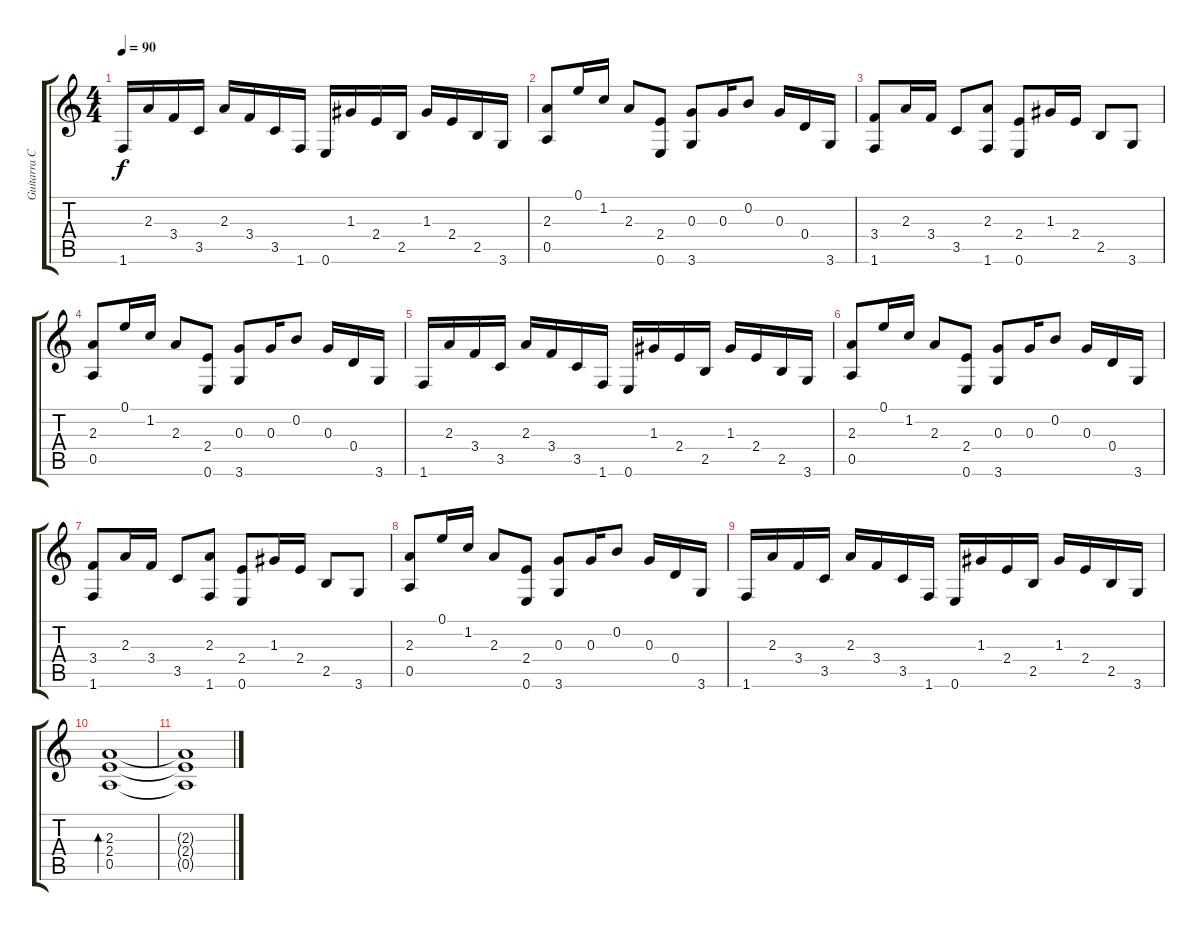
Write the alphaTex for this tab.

\track ("Guitarra Clasica" "Guitarra C") {instrument acousticguitarnylon}
\staff {score tabs}
\tuning (E4 B3 G3 D3 A2 E2) {hide}
\ts (4 4)
\tempo 90
\clef g2
\ks c
1.6.16{dy f} 2.3.16 3.4.16 3.5.16 2.3.16 3.4.16 3.5.16 1.6.16 0.6.16 1.3.16 2.4.16 2.5.16 1.3.16 2.4.16 2.5.16 3.6.16 |
(2.3 0.5).8 0.1.16 1.2.16 2.3.8 (2.4 0.6).8 (0.3 3.6).8 0.3.16 0.2.8 0.3.16 0.4.16 3.6.16 |
(3.4 1.6).8 2.3.16 3.4.16 3.5.8 (2.3 1.6).8 (2.4 0.6).8 1.3.16 2.4.16 2.5.8 3.6.8 |
(2.3 0.5).8 0.1.16 1.2.16 2.3.8 (2.4 0.6).8 (0.3 3.6).8 0.3.16 0.2.8 0.3.16 0.4.16 3.6.16 |
1.6.16 2.3.16 3.4.16 3.5.16 2.3.16 3.4.16 3.5.16 1.6.16 0.6.16 1.3.16 2.4.16 2.5.16 1.3.16 2.4.16 2.5.16 3.6.16 |
(2.3 0.5).8 0.1.16 1.2.16 2.3.8 (2.4 0.6).8 (0.3 3.6).8 0.3.16 0.2.8 0.3.16 0.4.16 3.6.16 |
(3.4 1.6).8 2.3.16 3.4.16 3.5.8 (2.3 1.6).8 (2.4 0.6).8 1.3.16 2.4.16 2.5.8 3.6.8 |
(2.3 0.5).8 0.1.16 1.2.16 2.3.8 (2.4 0.6).8 (0.3 3.6).8 0.3.16 0.2.8 0.3.16 0.4.16 3.6.16 |
1.6.16 2.3.16 3.4.16 3.5.16 2.3.16 3.4.16 3.5.16 1.6.16 0.6.16 1.3.16 2.4.16 2.5.16 1.3.16 2.4.16 2.5.16 3.6.16 |
(2.3 2.4 0.5).1{bd 120} |
(2.3{t} 2.4{t} 0.5{t}).1
